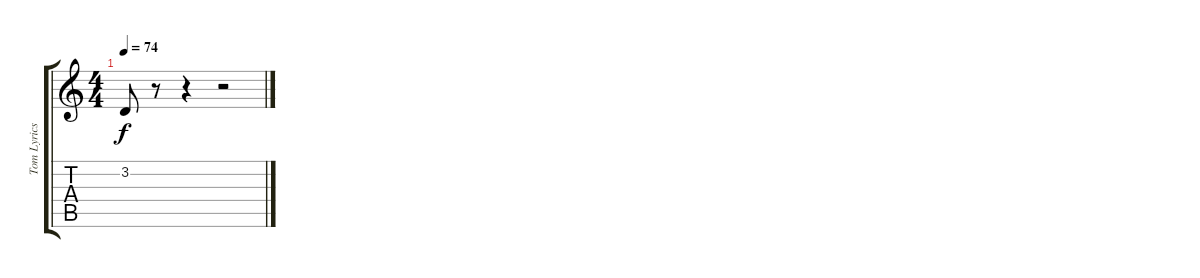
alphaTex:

\track ("Tom Lyrics" "Tom Lyrics") {instrument acousticgrandpiano}
\staff {score tabs}
\tuning (E4 B3 G3 D3 A2 E2) {hide}
\ts (4 4)
\tempo 74
\clef g2
\ks c
3.2{t}.8{dy f} r.8 r.4 r.2
